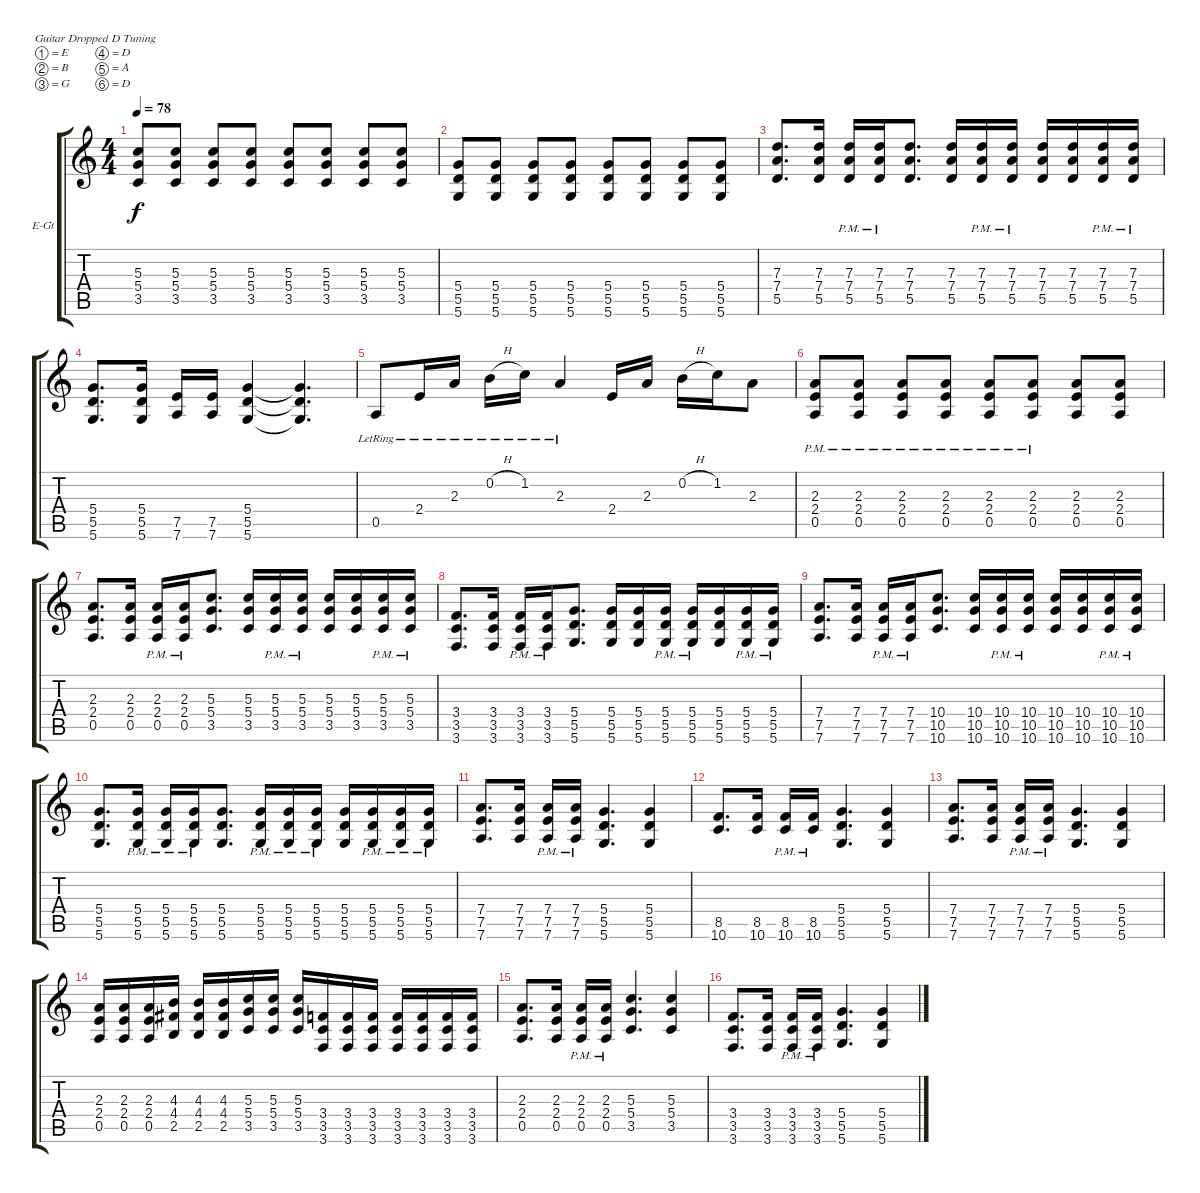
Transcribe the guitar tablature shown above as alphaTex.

\bracketExtendMode groupsimilarinstruments
\firstSystemTrackNameOrientation horizontal
\otherSystemsTrackNameOrientation horizontal
\track ("Clean Guitar" "E-Gt") {instrument electricguitarclean}
\staff {score tabs}
\tuning (E4 B3 G3 D3 A2 D2)
\ts (4 4)
\tempo 78
\clef g2
\scale
0.333333
\ks c
(3.5 5.3 5.4).8{dy f} (3.5 5.3 5.4).8 (3.5 5.3 5.4).8 (3.5 5.3 5.4).8 (3.5 5.3 5.4).8 (3.5 5.3 5.4).8 (3.5 5.3 5.4).8 (3.5 5.3 5.4).8 |
\scale
0.333333 (5.6 5.4 5.5).8 (5.6 5.4 5.5).8 (5.6 5.4 5.5).8 (5.6 5.4 5.5).8 (5.6 5.4 5.5).8 (5.6 5.4 5.5).8 (5.6 5.4 5.5).8 (5.6 5.4 5.5).8 |
\scale
0.333333 (7.4 7.3 5.5).8{d} (7.4 7.3 5.5).16 (7.4{pm} 7.3{pm} 5.5{pm}).16 (7.4{pm} 7.3{pm} 5.5{pm}).16 (7.4 7.3 5.5).8{d} (7.4 7.3 5.5).16 (7.4{pm} 7.3{pm} 5.5{pm}).16 (7.4{pm} 7.3{pm} 5.5{pm}).16 (7.4 7.3 5.5).16 (7.4 7.3 5.5).16 (7.4{pm} 7.3{pm} 5.5{pm}).16 (7.4{pm} 7.3{pm} 5.5{pm}).16 |
\scale
0.333333 (5.4 5.5 5.6).8{d} (5.4 5.5 5.6).16 (7.5 7.6).16 (7.5 7.6).16 (5.4 5.6 5.5).4 (5.4{t} 5.6{t} 5.5{t}).4{d} |
\scale
0.333333 0.5{lr}.8 2.4{lr}.16 2.3{lr}.16 0.2{h lr}.16 1.2{lr}.16 2.3{lr}.4 2.4.16 2.3.16 0.2{h}.16 1.2.16 2.3.8 |
\scale
0.333333 (2.4{pm} 2.3{pm} 0.5{pm}).8 (2.4{pm} 2.3{pm} 0.5{pm}).8 (2.4{pm} 2.3{pm} 0.5{pm}).8 (2.4{pm} 2.3{pm} 0.5{pm}).8 (2.4{pm} 2.3{pm} 0.5{pm}).8 (2.4{pm} 2.3{pm} 0.5{pm}).8 (2.4 2.3 0.5).8 (2.4 2.3 0.5).8 |
\scale
0.333333 (2.4 2.3 0.5).8{d} (2.4 2.3 0.5).16 (2.4{pm} 2.3{pm} 0.5{pm}).16 (2.4{pm} 2.3{pm} 0.5{pm}).16 (5.3 3.5 5.4).8{d} (5.3 3.5 5.4).16 (5.3{pm} 3.5{pm} 5.4{pm}).16 (5.3{pm} 3.5{pm} 5.4{pm}).16 (5.3 3.5 5.4).16 (5.3 3.5 5.4).16 (5.3{pm} 3.5{pm} 5.4{pm}).16 (5.3{pm} 3.5{pm} 5.4{pm}).16 |
\scale
0.333333 (3.4 3.5 3.6).8{d} (3.4 3.5 3.6).16 (3.4{pm} 3.5{pm} 3.6{pm}).16 (3.4{pm} 3.5{pm} 3.6{pm}).16 (5.4 5.6 5.5).8{d} (5.4 5.6 5.5).16 (5.4 5.6 5.5).16 (5.4{pm} 5.6{pm} 5.5{pm}).16 (5.4{pm} 5.6{pm} 5.5{pm}).16 (5.4 5.6 5.5).16 (5.4{pm} 5.6{pm} 5.5{pm}).16 (5.4{pm} 5.6{pm} 5.5{pm}).16 |
\scale
0.333333 (7.5 7.4 7.6).8{d} (7.5 7.4 7.6).16 (7.5{pm} 7.4{pm} 7.6{pm}).16 (7.5{pm} 7.4{pm} 7.6{pm}).16 (10.4 10.6 10.5).8{d} (10.5 10.4 10.6).16 (10.5{pm} 10.4{pm} 10.6{pm}).16 (10.5{pm} 10.4{pm} 10.6{pm}).16 (10.5 10.4 10.6).16 (10.5 10.4 10.6).16 (10.5{pm} 10.4{pm} 10.6{pm}).16 (10.5{pm} 10.4{pm} 10.6{pm}).16 |
\scale
0.333333 (5.5 5.4 5.6).8{d} (5.4{pm} 5.6{pm} 5.5{pm}).16 (5.4{pm} 5.6{pm} 5.5{pm}).16 (5.4{pm} 5.6{pm} 5.5{pm}).16 (5.4 5.6 5.5).8{d} (5.4{pm} 5.6{pm} 5.5{pm}).16 (5.4{pm} 5.6{pm} 5.5{pm}).16 (5.4{pm} 5.6{pm} 5.5{pm}).16 (5.4 5.6 5.5).16 (5.4{pm} 5.6{pm} 5.5{pm}).16 (5.4{pm} 5.6{pm} 5.5{pm}).16 (5.4{pm} 5.6{pm} 5.5{pm}).16 |
\scale
0.333333 (7.5 7.4 7.6).8{d} (7.5 7.4 7.6).16 (7.5{pm} 7.4{pm} 7.6{pm}).16 (7.5{pm} 7.4{pm} 7.6{pm}).16 (5.4 5.6 5.5).4{d} (5.4 5.6 5.5).4 |
\scale
0.333333 (8.5 10.6).8{d} (8.5 10.6).16 (8.5{pm} 10.6{pm}).16 (8.5{pm} 10.6{pm}).16 (5.4 5.6 5.5).4{d} (5.4 5.6 5.5).4 |
\scale
0.333333 (7.5 7.4 7.6).8{d} (7.5 7.4 7.6).16 (7.5{pm} 7.4{pm} 7.6{pm}).16 (7.5{pm} 7.4{pm} 7.6{pm}).16 (5.4 5.6 5.5).4{d} (5.4 5.6 5.5).4 |
\scale
0.333333 (0.5 2.4 2.3).16 (0.5 2.4 2.3).16 (0.5 2.4 2.3).16 (2.5 4.4 4.3).16 (2.5 4.4 4.3).16 (2.5 4.4 4.3).16 (3.5 5.3 5.4).16 (3.5 5.3 5.4).16 (3.5 5.3 5.4).16 (3.4 3.5 3.6).16 (3.4 3.5 3.6).16 (3.4 3.5 3.6).16 (3.4 3.5 3.6).16 (3.4 3.5 3.6).16 (3.4 3.5 3.6).16 (3.4 3.5 3.6).16 |
\scale
0.333333 (2.4 2.3 0.5).8{d} (2.4 2.3 0.5).16 (2.4{pm} 2.3{pm} 0.5{pm}).16 (2.4{pm} 2.3{pm} 0.5{pm}).16 (5.3 3.5 5.4).4{d} (5.3 3.5 5.4).4 |
\scale
0.333333 (3.4 3.5 3.6).8{d} (3.4 3.5 3.6).16 (3.4{pm} 3.5{pm} 3.6{pm}).16 (3.4{pm} 3.5{pm} 3.6{pm}).16 (5.4 5.6 5.5).4{d} (5.4 5.6 5.5).4
